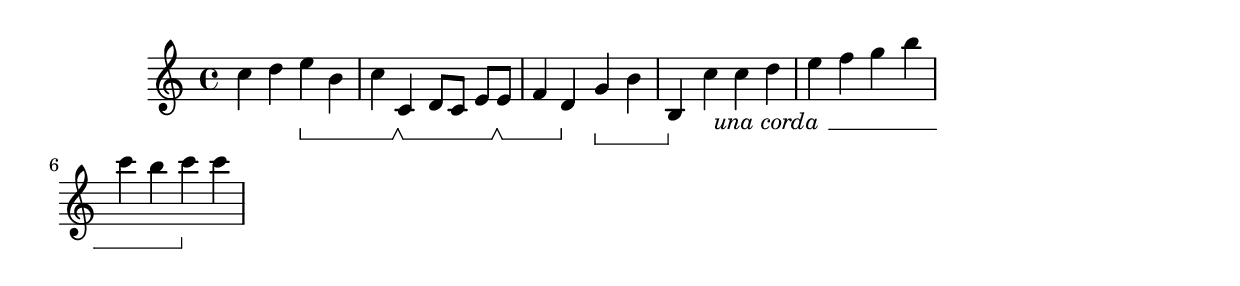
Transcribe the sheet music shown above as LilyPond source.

\version "2.3.4"

\header {

    texidoc = "The brackets of a piano pedal should start and end at
 the left side of the note. If a note is shared between two brackets,
 these ends are flared.

At a line-break, there are no vertical endings.  " }

\score {
     \relative c'' {
        \set Staff.pedalSustainStyle = #'bracket

        c4 d e \sustainDown b c c, \sustainUp \sustainDown  d8[ c]  e8[ 
	    e \sustainUp \sustainDown] f4 d
        \sustainUp g \sustainDown b b, \sustainUp c'

        \set Staff.pedalUnaCordaStyle = #'mixed

        c4 d \unaCorda e f g
        b  | \break c b c \treCorde c
    }
    \paper { raggedright = ##t }
}
